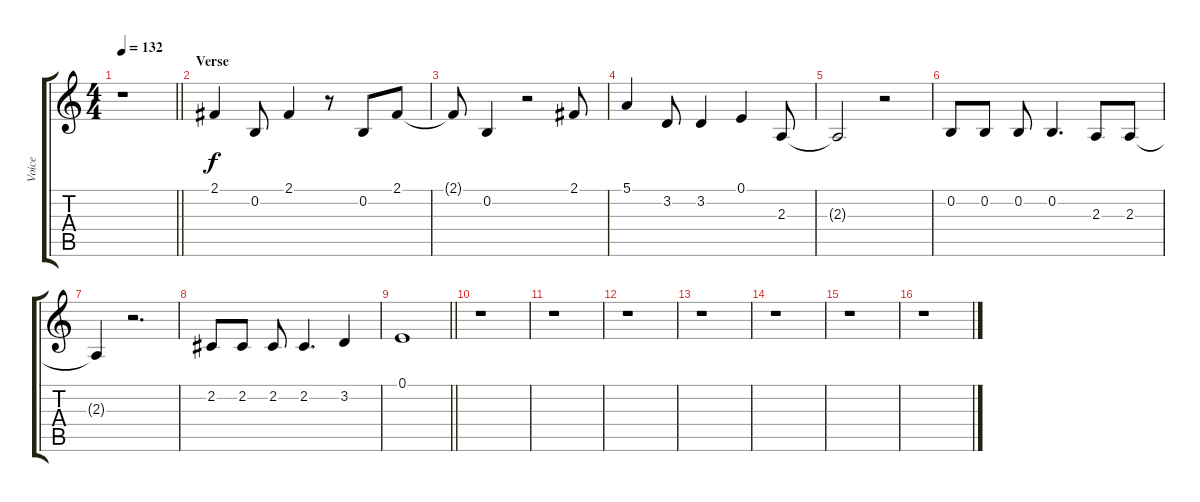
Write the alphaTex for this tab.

\track ("Voice" "Voice") {instrument lead6voice}
\staff {score tabs}
\tuning (E4 B3 G3 D3 A2 E2) {hide}
\ts (4 4)
\tempo 132
\clef g2
\barLineRight lightlight
\ks c
r.1{dy f} |
\section ("" "Verse ")
2.1.4 0.2.8 2.1.4 r.8 0.2.8 2.1.8 |
2.1{t}.8 0.2.4 r.2 2.1.8 |
5.1.4 3.2.8 3.2.4 0.1.4 2.3.8 |
2.3{t}.2 r.2 |
0.2.8 0.2.8 0.2.8 0.2.4{d} 2.3.8 2.3.8 |
2.3{t}.4 r.2{d} |
2.2.8 2.2.8 2.2.8 2.2.4{d} 3.2.4 |
\barLineRight lightlight
0.1.1 |
\section ("" "")
r.1 |
r.1 |
r.1 |
r.1 |
r.1 |
r.1 |
r.1
